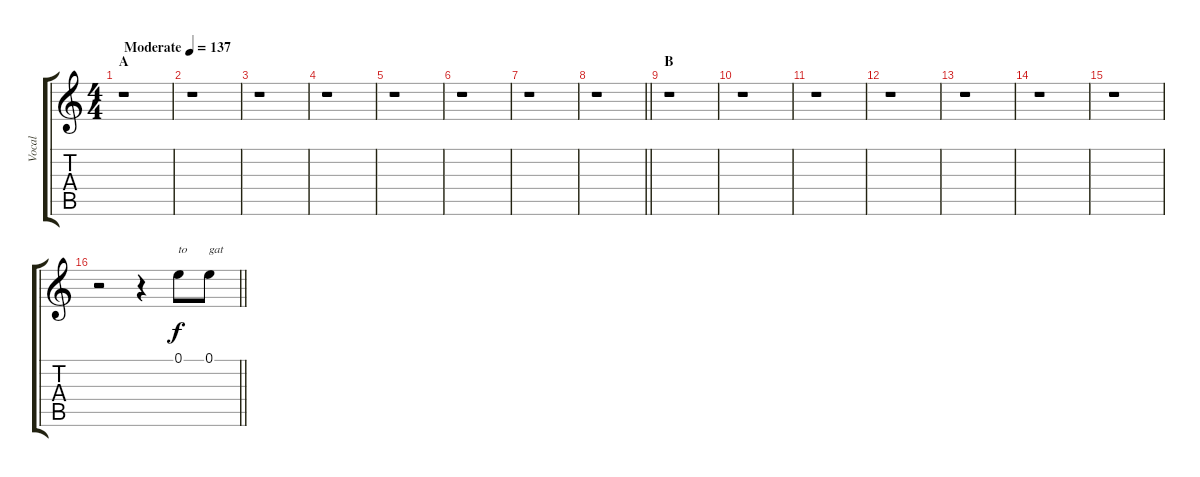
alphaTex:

\track ("Vocal" "Vocal") {instrument contrabass}
\staff {score tabs}
\tuning (E4 B3 G3 D3 A2 E2) {hide}
\ts (4 4)
\section ("" "A")
\tempo (137 "Moderate")
\clef g2
\ks c
r.1{dy f instrument contrabass} |
r.1 |
r.1 |
r.1 |
r.1 |
r.1 |
r.1 |
\barLineRight lightlight
r.1 |
\section ("" "B")
r.1 |
r.1 |
r.1 |
r.1 |
r.1 |
r.1 |
r.1 |
\barLineRight lightlight
r.2 r.4 0.1.8{txt "to"} 0.1.8{txt "gat"}
